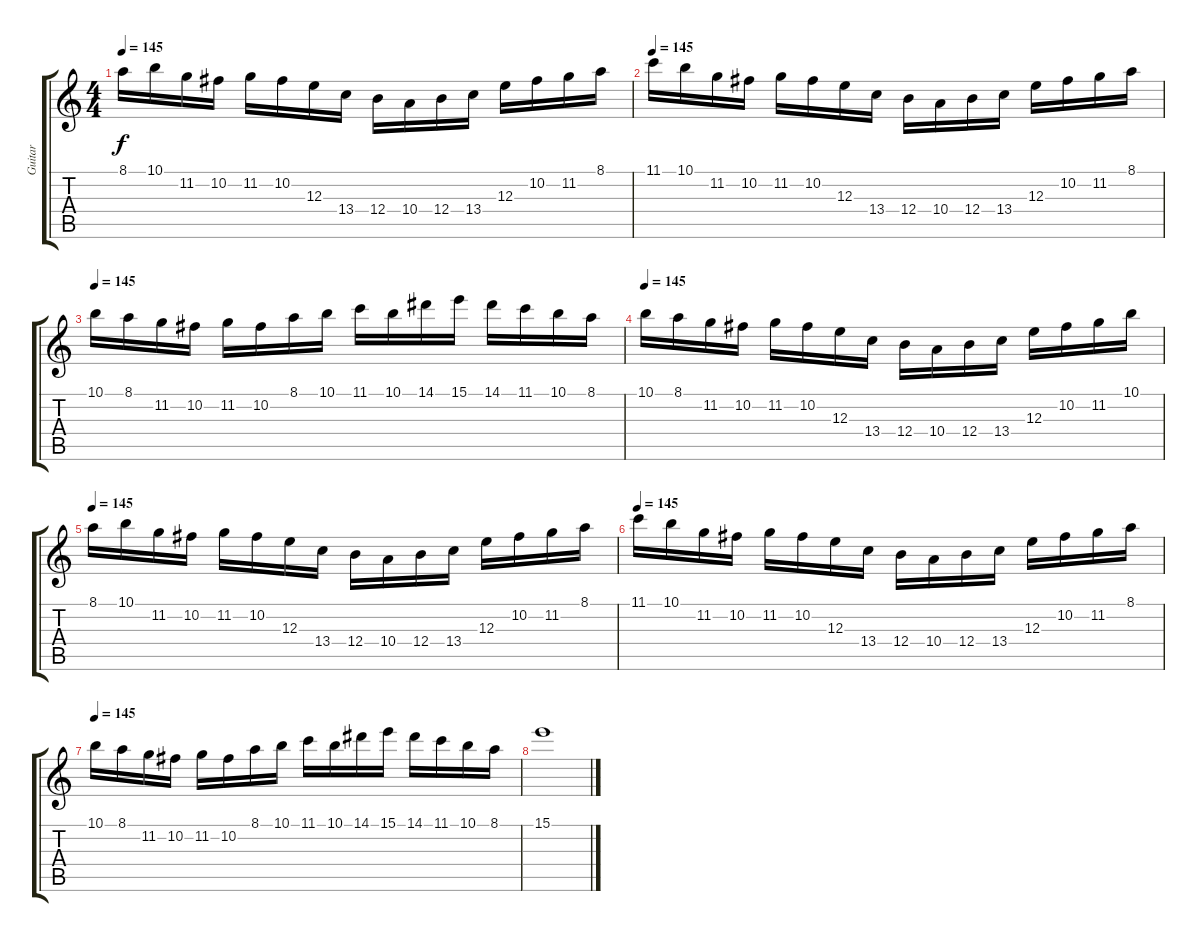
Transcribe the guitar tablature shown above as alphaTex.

\track ("Guitar" "Guitar") {instrument distortionguitar}
\staff {score tabs}
\tuning (Db4 Ab3 E3 B2 Gb2 B1) {hide}
\ts (4 4)
\tempo 145
\clef g2
\ks c
8.1.16{dy f} 10.1.16 11.2.16 10.2.16 11.2.16 10.2.16 12.3.16 13.4.16 12.4.16 10.4.16 12.4.16 13.4.16 12.3.16 10.2.16 11.2.16 8.1.16 |
\tempo 145
11.1.16 10.1.16 11.2.16 10.2.16 11.2.16 10.2.16 12.3.16 13.4.16 12.4.16 10.4.16 12.4.16 13.4.16 12.3.16 10.2.16 11.2.16 8.1.16 |
\tempo 145
10.1.16 8.1.16 11.2.16 10.2.16 11.2.16 10.2.16 8.1.16 10.1.16 11.1.16 10.1.16 14.1.16 15.1.16 14.1.16 11.1.16 10.1.16 8.1.16 |
\tempo 145
10.1.16 8.1.16 11.2.16 10.2.16 11.2.16 10.2.16 12.3.16 13.4.16 12.4.16 10.4.16 12.4.16 13.4.16 12.3.16 10.2.16 11.2.16 10.1.16 |
\tempo 145
8.1.16 10.1.16 11.2.16 10.2.16 11.2.16 10.2.16 12.3.16 13.4.16 12.4.16 10.4.16 12.4.16 13.4.16 12.3.16 10.2.16 11.2.16 8.1.16 |
\tempo 145
11.1.16 10.1.16 11.2.16 10.2.16 11.2.16 10.2.16 12.3.16 13.4.16 12.4.16 10.4.16 12.4.16 13.4.16 12.3.16 10.2.16 11.2.16 8.1.16 |
\tempo 145
10.1.16 8.1.16 11.2.16 10.2.16 11.2.16 10.2.16 8.1.16 10.1.16 11.1.16 10.1.16 14.1.16 15.1.16 14.1.16 11.1.16 10.1.16 8.1.16 |
15.1.1
